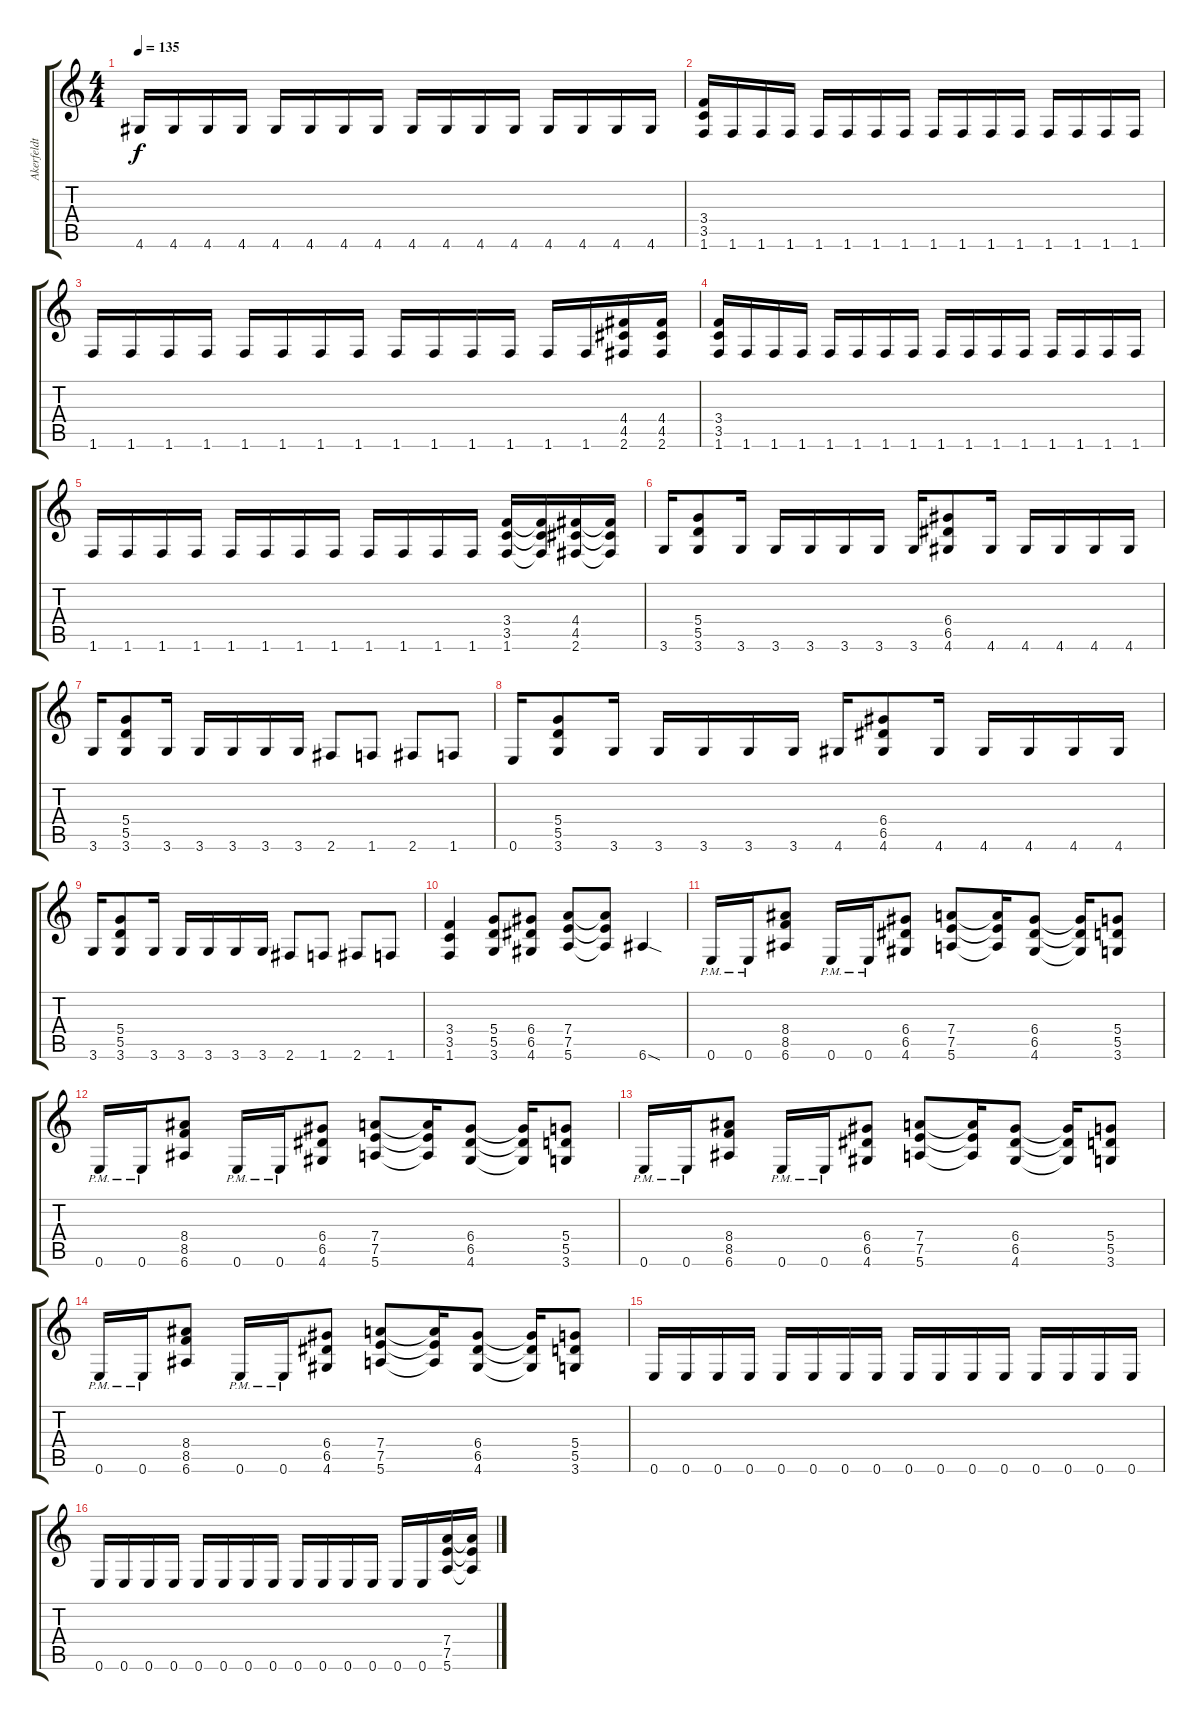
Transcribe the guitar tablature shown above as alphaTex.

\track ("Akerfeldt" "Akerfeldt") {instrument overdrivenguitar}
\staff {score tabs}
\tuning (E4 B3 G3 D3 A2 E2) {hide}
\ts (4 4)
\tempo 135
\clef g2
\ks c
4.6.16{dy f} 4.6.16 4.6.16 4.6.16 4.6.16 4.6.16 4.6.16 4.6.16 4.6.16 4.6.16 4.6.16 4.6.16 4.6.16 4.6.16 4.6.16 4.6.16 |
(3.4 3.5 1.6).16 1.6.16 1.6.16 1.6.16 1.6.16 1.6.16 1.6.16 1.6.16 1.6.16 1.6.16 1.6.16 1.6.16 1.6.16 1.6.16 1.6.16 1.6.16 |
1.6.16 1.6.16 1.6.16 1.6.16 1.6.16 1.6.16 1.6.16 1.6.16 1.6.16 1.6.16 1.6.16 1.6.16 1.6.16 1.6.16 (4.4 4.5 2.6).16 (4.4 4.5 2.6).16 |
(3.4 3.5 1.6).16 1.6.16 1.6.16 1.6.16 1.6.16 1.6.16 1.6.16 1.6.16 1.6.16 1.6.16 1.6.16 1.6.16 1.6.16 1.6.16 1.6.16 1.6.16 |
1.6.16 1.6.16 1.6.16 1.6.16 1.6.16 1.6.16 1.6.16 1.6.16 1.6.16 1.6.16 1.6.16 1.6.16 (3.4 3.5 1.6).16 (3.4{t} 3.5{t} 1.6{t}).16 (4.4 4.5 2.6).16 (4.4{t} 4.5{t} 2.6{t}).16 |
3.6.16 (5.4 5.5 3.6).8 3.6.16 3.6.16 3.6.16 3.6.16 3.6.16 3.6.16 (6.4 6.5 4.6).8 4.6.16 4.6.16 4.6.16 4.6.16 4.6.16 |
3.6.16 (5.4 5.5 3.6).8 3.6.16 3.6.16 3.6.16 3.6.16 3.6.16 2.6.8 1.6.8 2.6.8 1.6.8 |
0.6.16 (5.4 5.5 3.6).8 3.6.16 3.6.16 3.6.16 3.6.16 3.6.16 4.6.16 (6.4 6.5 4.6).8 4.6.16 4.6.16 4.6.16 4.6.16 4.6.16 |
3.6.16 (5.4 5.5 3.6).8 3.6.16 3.6.16 3.6.16 3.6.16 3.6.16 2.6.8 1.6.8 2.6.8 1.6.8 |
(3.4 3.5 1.6).4 (5.4 5.5 3.6).8 (6.4 6.5 4.6).8 (7.4 7.5 5.6).8 (7.4{t} 7.5{t} 5.6{t}).8 6.6{sod}.4 |
0.6{pm}.16 0.6{pm}.16 (8.4 8.5 6.6).8 0.6{pm}.16 0.6{pm}.16 (6.4 6.5 4.6).8 (7.4 7.5 5.6).8 (7.4{t} 7.5{t} 5.6{t}).16 (6.4 6.5 4.6).8 (6.4{t} 6.5{t} 4.6{t}).16 (5.4 5.5 3.6).8 |
0.6{pm}.16 0.6{pm}.16 (8.4 8.5 6.6).8 0.6{pm}.16 0.6{pm}.16 (6.4 6.5 4.6).8 (7.4 7.5 5.6).8 (7.4{t} 7.5{t} 5.6{t}).16 (6.4 6.5 4.6).8 (6.4{t} 6.5{t} 4.6{t}).16 (5.4 5.5 3.6).8 |
0.6{pm}.16 0.6{pm}.16 (8.4 8.5 6.6).8 0.6{pm}.16 0.6{pm}.16 (6.4 6.5 4.6).8 (7.4 7.5 5.6).8 (7.4{t} 7.5{t} 5.6{t}).16 (6.4 6.5 4.6).8 (6.4{t} 6.5{t} 4.6{t}).16 (5.4 5.5 3.6).8 |
0.6{pm}.16 0.6{pm}.16 (8.4 8.5 6.6).8 0.6{pm}.16 0.6{pm}.16 (6.4 6.5 4.6).8 (7.4 7.5 5.6).8 (7.4{t} 7.5{t} 5.6{t}).16 (6.4 6.5 4.6).8 (6.4{t} 6.5{t} 4.6{t}).16 (5.4 5.5 3.6).8 |
0.6.16 0.6.16 0.6.16 0.6.16 0.6.16 0.6.16 0.6.16 0.6.16 0.6.16 0.6.16 0.6.16 0.6.16 0.6.16 0.6.16 0.6.16 0.6.16 |
0.6.16 0.6.16 0.6.16 0.6.16 0.6.16 0.6.16 0.6.16 0.6.16 0.6.16 0.6.16 0.6.16 0.6.16 0.6.16 0.6.16 (7.4 7.5 5.6).16 (7.4{t} 7.5{t} 5.6{t}).16
